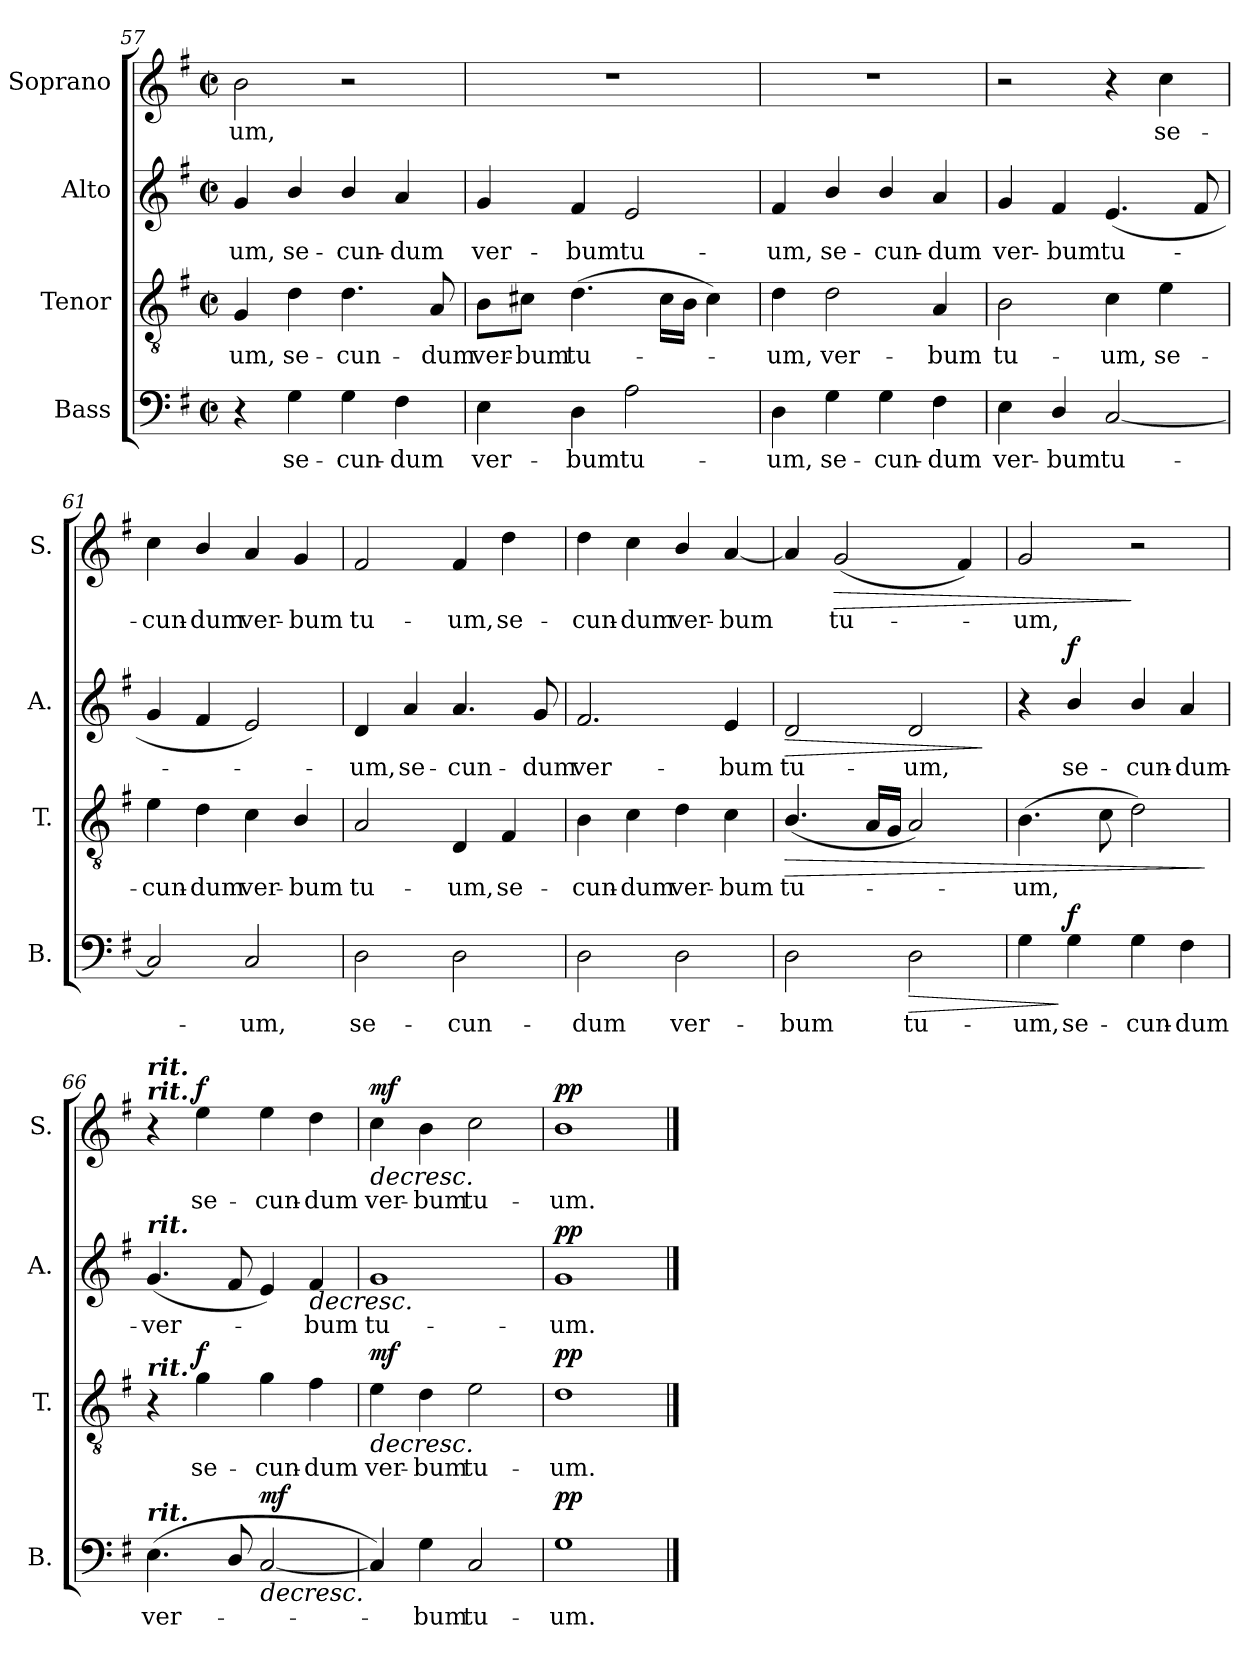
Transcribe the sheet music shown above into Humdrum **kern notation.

**kern	**text	**dynam	**kern	**text	**dynam	**kern	**text	**dynam	**kern	**text	**dynam
*part4	*part4	*part4	*part3	*part3	*part3	*part2	*part2	*part2	*part1	*part1	*part1
*staff4	*staff4	*staff4	*staff3	*staff3	*staff3	*staff2	*staff2	*staff2	*staff1	*staff1	*staff1
*I"Bass	*	*	*I"Tenor	*	*	*I"Alto	*	*	*I"Soprano	*	*
*I'B.	*	*	*I'T.	*	*	*I'A.	*	*	*I'S.	*	*
*clefF4	*	*	*clefGv2	*	*	*clefG2	*	*	*clefG2	*	*
*k[f#]	*	*	*k[f#]	*	*	*k[f#]	*	*	*k[f#]	*	*
*G:	*	*	*G:	*	*	*G:	*	*	*G:	*	*
*M2/2	*	*	*M2/2	*	*	*M2/2	*	*	*M2/2	*	*
*met(c|)	*	*	*met(c|)	*	*	*met(c|)	*	*	*met(c|)	*	*
=57	=57	=57	=57	=57	=57	=57	=57	=57	=57	=57	=57
!	!	!	!	!LO:LY:b	!	!	!LO:LY:b	!	!	!LO:LY:b	!
4r	.	.	4G/	-um,	.	4g/	um,	.	2b\	-um,	.
!	!LO:LY:b	!	!	!LO:LY:b	!	!	!LO:LY:b	!	!	!	!
4G\	se-	.	4d\	se-	.	4b/	se-	.	.	.	.
!	!LO:LY:b	!	!	!LO:LY:b	!	!	!LO:LY:b	!	!	!	!
4G\	-cun-	.	4.d\	-cun-	.	4b/	-cun-	.	2r	.	.
!	!LO:LY:b	!	!	!	!	!	!LO:LY:b	!	!	!	!
4F#\	-dum	.	.	.	.	4a/	-dum	.	.	.	.
!	!	!	!	!LO:LY:b	!	!	!	!	!	!	!
.	.	.	8A/	-dum	.	.	.	.	.	.	.
=58	=58	=58	=58	=58	=58	=58	=58	=58	=58	=58	=58
!	!LO:LY:b	!	!	!LO:LY:b	!	!	!LO:LY:b	!	!	!	!
4E\	ver-	.	8B\L	ver-	.	4g/	ver-	.	1r	.	.
!	!	!	!	!LO:LY:b	!	!	!	!	!	!	!
.	.	.	8c#X\J	-bum	.	.	.	.	.	.	.
!	!LO:LY:b	!	!	!LO:LY:b	!	!	!LO:LY:b	!	!	!	!
4D\	-bum	.	(>4.d\	tu-	.	4f#/	-bum	.	.	.	.
!	!LO:LY:b	!	!	!	!	!	!LO:LY:b	!	!	!	!
2A\	tu-	.	.	.	.	2e/	tu-	.	.	.	.
.	.	.	16c#\LL	.	.	.	.	.	.	.	.
.	.	.	16B\JJ	.	.	.	.	.	.	.	.
.	.	.	4c#\)	.	.	.	.	.	.	.	.
=59	=59	=59	=59	=59	=59	=59	=59	=59	=59	=59	=59
!	!LO:LY:b	!	!	!LO:LY:b	!	!	!LO:LY:b	!	!	!	!
4D\	-um,	.	4d\	um,	.	4f#/	-um,	.	1r	.	.
!	!LO:LY:b	!	!	!LO:LY:b	!	!	!LO:LY:b	!	!	!	!
4G\	se-	.	2d\	ver-	.	4b/	se-	.	.	.	.
!	!LO:LY:b	!	!	!	!	!	!LO:LY:b	!	!	!	!
4G\	-cun-	.	.	.	.	4b/	-cun-	.	.	.	.
!	!LO:LY:b	!	!	!LO:LY:b	!	!	!LO:LY:b	!	!	!	!
4F#\	-dum	.	4A/	-bum	.	4a/	-dum	.	.	.	.
!!LO:PB:g=z
=60	=60	=60	=60	=60	=60	=60	=60	=60	=60	=60	=60
!	!LO:LY:b	!	!	!LO:LY:b	!	!	!LO:LY:b	!	!	!	!
4E\	ver-	.	2B\	tu-	.	4g/	ver-	.	2r	.	.
!	!LO:LY:b	!	!	!	!	!	!LO:LY:b	!	!	!	!
4D/	-bum	.	.	.	.	4f#/	-bum	.	.	.	.
!	!LO:LY:b	!	!	!LO:LY:b	!	!	!LO:LY:b	!	!	!	!
[2C/	tu-	.	4c\	-um,	.	(<4.e/	tu-	.	4r	.	.
!	!	!	!	!LO:LY:b	!	!	!	!	!	!LO:LY:b	!
.	.	.	4e\	se-	.	.	.	.	4cc\	se-	.
.	.	.	.	.	.	8f#/	.	.	.	.	.
=61	=61	=61	=61	=61	=61	=61	=61	=61	=61	=61	=61
!	!	!	!	!LO:LY:b	!	!	!	!	!	!LO:LY:b	!
2C/]	.	.	4e\	-cun-	.	4g/	.	.	4cc\	-cun-	.
!	!	!	!	!LO:LY:b	!	!	!	!	!	!LO:LY:b	!
.	.	.	4d\	-dum	.	4f#/	.	.	4b/	-dum	.
!	!LO:LY:b	!	!	!LO:LY:b	!	!	!	!	!	!LO:LY:b	!
2C/	um,	.	4c\	ver-	.	2e/)	.	.	4a/	ver-	.
!	!	!	!	!LO:LY:b	!	!	!	!	!	!LO:LY:b	!
.	.	.	4B/	-bum	.	.	.	.	4g/	-bum	.
=62	=62	=62	=62	=62	=62	=62	=62	=62	=62	=62	=62
!	!LO:LY:b	!	!	!LO:LY:b	!	!	!LO:LY:b	!	!	!LO:LY:b	!
2D\	se-	.	2A/	tu-	.	4d/	um,	.	2f#/	tu-	.
!	!	!	!	!	!	!	!LO:LY:b	!	!	!	!
.	.	.	.	.	.	4a/	se-	.	.	.	.
!	!LO:LY:b	!	!	!LO:LY:b	!	!	!LO:LY:b	!	!	!LO:LY:b	!
2D\	-cun-	.	4D/	-um,	.	4.a/	-cun-	.	4f#/	-um,	.
!	!	!	!	!LO:LY:b	!	!	!	!	!	!LO:LY:b	!
.	.	.	4F#/	se-	.	.	.	.	4dd\	se-	.
!	!	!	!	!	!	!	!LO:LY:b	!	!	!	!
.	.	.	.	.	.	8g/	-dum	.	.	.	.
=63	=63	=63	=63	=63	=63	=63	=63	=63	=63	=63	=63
!	!LO:LY:b	!	!	!LO:LY:b	!	!	!LO:LY:b	!	!	!LO:LY:b	!
2D\	-dum	.	4B\	-cun-	.	2.f#/	ver-	.	4dd\	-cun-	.
!	!	!	!	!LO:LY:b	!	!	!	!	!	!LO:LY:b	!
.	.	.	4c\	-dum	.	.	.	.	4cc\	-dum	.
!	!LO:LY:b	!	!	!LO:LY:b	!	!	!	!	!	!LO:LY:b	!
2D\	ver-	.	4d\	ver-	.	.	.	.	4b/	ver-	.
!	!	!	!	!LO:LY:b	!	!	!LO:LY:b	!	!	!LO:LY:b	!
.	.	.	4c\	-bum	.	4e/	-bum	.	[4a/	-bum	.
=64	=64	=64	=64	=64	=64	=64	=64	=64	=64	=64	=64
!	!LO:LY:b	!	!	!LO:LY:b	!LO:HP:b	!	!LO:LY:b	!LO:HP:b	!	!	!
2D\	-bum	.	(<4.B/	tu-	>	2d/	tu-	>	4a/]	.	.
!	!	!	!	!	!	!	!	!	!	!LO:LY:b	!LO:HP:b
.	.	.	.	.	.	.	.	.	(<2g/	tu-	>
.	.	.	16A/LL	.	.	.	.	.	.	.	.
.	.	.	16G/JJ	.	.	.	.	.	.	.	.
!	!LO:LY:b	!LO:HP:b	!	!	!	!	!LO:LY:b	!	!	!	!
2D\	tu-	>	2A/)	.	.	2d/	-um,	.	.	.	.
.	.	.	.	.	.	.	.	.	4f#/)	.	.
.	.	.	.	.	.	.	.	]	.	.	.
!!LO:LB:g=z
=65	=65	=65	=65	=65	=65	=65	=65	=65	=65	=65	=65
!	!LO:LY:b	!	!	!LO:LY:b	!	!	!	!	!	!LO:LY:b	!
4G\	-um,	.	(>4.B\	um,	.	4r	.	.	2g/	um,	.
!	!LO:LY:b	!LO:DY:n=1:a	!	!	!	!	!LO:LY:b	!LO:DY:a	!	!	!
4G\	se-	] f	.	.	.	4b/	se-	f	.	.	.
.	.	.	8c\	.	.	.	.	.	.	.	.
!	!LO:LY:b	!	!	!	!	!	!LO:LY:b	!	!	!	!
4G\	-cun-	.	2d\)	.	.	4b/	-cun-	.	2r	.	]
!	!LO:LY:b	!	!	!	!	!	!LO:LY:b	!	!	!	!
4F#\	-dum	.	.	.	.	4a/	-dum-	.	.	.	.
.	.	.	.	.	]	.	.	.	.	.	.
=66	=66	=66	=66	=66	=66	=66	=66	=66	=66	=66	=66
!	!	!	!	!	!	!	!	!	!LO:TX:a:Bi:t=rit.	!	!
!	!	!	!	!	!	!	!	!	!LO:TX:a:Bi:t=rit.	!	!
!	!	!	!	!	!	!LO:TX:a:Bi:t=rit.	!	!	!	!	!
!	!	!	!LO:TX:a:Bi:t=rit.	!	!	!	!	!	!	!	!
!LO:TX:a:Bi:t=rit.	!	!	!	!	!	!	!	!	!	!	!
!	!LO:LY:b	!	!	!	!	!	!LO:LY:b	!	!	!	!
(<4.E\	ver-	.	4r	.	.	(<4.g/	-ver-	.	4r	.	.
!	!	!	!	!LO:LY:b	!LO:DY:a	!	!	!	!	!LO:LY:b	!LO:DY:a
.	.	.	4g\	se-	f	.	.	.	4ee\	se-	f
8D/	.	.	.	.	.	8f#/	.	.	.	.	.
!	!	!LO:HP:b	!	!LO:LY:b	!	!	!	!	!	!LO:LY:b	!
!	!	!LO:DY:n=1:a	!	!	!	!	!	!	!	!	!
[2C/	.	> mf	4g\	-cun-	.	4e/)	.	.	4ee\	-cun-	.
!	!	!	!	!LO:LY:b	!	!	!LO:LY:b	!LO:HP:b	!	!LO:LY:b	!
.	.	.	4f#\	-dum	.	4f#/	bum	>	4dd\	-dum	.
=67	=67	=67	=67	=67	=67	=67	=67	=67	=67	=67	=67
!	!	!	!	!LO:LY:b	!LO:HP:b	!	!LO:LY:b	!	!	!LO:LY:b	!LO:HP:b
!	!	!	!	!	!LO:DY:n=1:a	!	!	!	!	!	!LO:DY:n=1:a
4C/])	.	.	4e\	ver-	> mf	1g	tu-	.	4cc\	ver-	> mf
!	!LO:LY:b	!	!	!LO:LY:b	!	!	!	!	!	!LO:LY:b	!
4G\	bum	.	4d\	-bum	.	.	.	.	4b\	-bum	.
!	!LO:LY:b	!	!	!LO:LY:b	!	!	!	!	!	!LO:LY:b	!
2C/	tu-	.	2e\	tu-	.	.	.	.	2cc\	tu-	.
=68	=68	=68	=68	=68	=68	=68	=68	=68	=68	=68	=68
!	!LO:LY:b	!LO:DY:a	!	!LO:LY:b	!LO:DY:a	!	!LO:LY:b	!LO:DY:a	!	!LO:LY:b	!LO:DY:a
1G	-um.	pp	1d	-um.	pp	1g	-um.	pp	1b	-um.	pp
.	.	]	.	.	]	.	.	]	.	.	]
==	==	==	==	==	==	==	==	==	==	==	==
*-	*-	*-	*-	*-	*-	*-	*-	*-	*-	*-	*-
